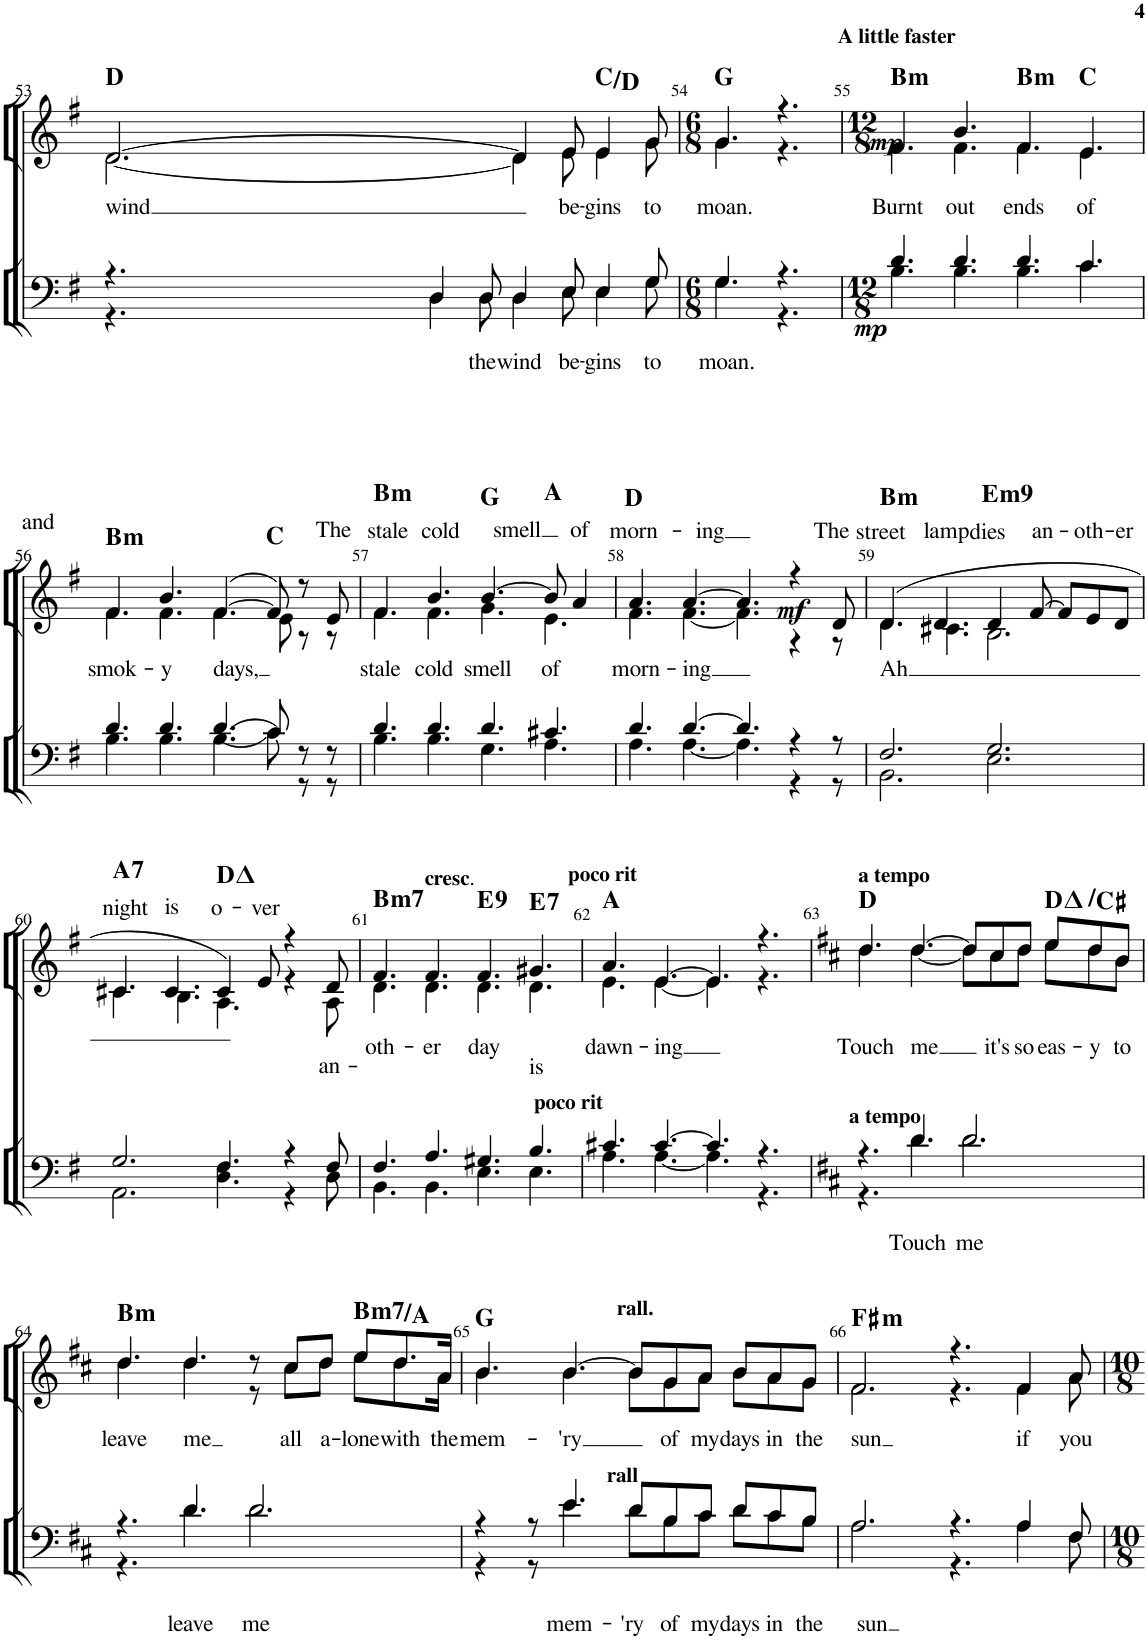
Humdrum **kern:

**kern	**text	**dynam	**kern	**text	**dynam	**harte
*part2	*part2	*part2	*part1	*part1	*part1	*part1
*staff2	*staff2	*staff2	*staff1	*staff1	*staff1	*
*I"T B	*	*	*I"S A	*	*	*
!!LO:PB:g=z
*clefF4	*	*	*clefG2	*	*	*
*k[f#]	*	*	*k[f#]	*	*	*
*M12/8	*	*	*M12/8	*	*	*
=53	=53	=53	=53	=53	=53	=53
*^	*	*	*	*	*	*
!	!	!	!	!	!LO:LY:b	!	!
*	*	*	*	*^	*	*	*
4.r	4.r	.	.	[2.d/	[2.d\	wind	.	D:maj
!	!	!LO:LY:b	!	!	!	!	!	!
4D/	4D\	and	.	.	.	.	.	.
!	!	!LO:LY:b	!	!	!	!	!	!
8D/	8D\	the	.	.	.	.	.	.
!	!	!LO:LY:b	!	!	!	!	!	!
4D/	4D\	wind	.	4d/]	4d\]	.	.	.
!	!	!LO:LY:b	!	!	!	!LO:LY:b	!	!
8E/	8E\	be-	.	8e/	8e\	be-	.	.
!	!	!LO:LY:b	!	!	!	!LO:LY:b	!	!
4E/	4E\	-gins	.	4e/	4e\	-gins	.	C:maj/2
!	!	!LO:LY:b	!	!	!	!LO:LY:b	!	!
8G/	8G\	to	.	8g/	8g\	to	.	.
=54	=54	=54	=54	=54	=54	=54	=54	=54
*M6/8	*	*	*	*M6/8	*	*	*	*
!	!	!LO:LY:b	!	!	!	!LO:LY:b	!	!
4.G/	4.G\	moan.	.	4.g/	4.g\	moan.	.	G:maj
4.r	4.r	.	.	4.r	4.r	.	.	.
=55	=55	=55	=55	=55	=55	=55	=55	=55
*M12/8	*	*	*	*M12/8	*	*	*	*
!	!	!	!	!LO:TX:a:B:t=A little faster	!	!	!	!
!	!	!	!LO:DY:b	!	!	!LO:LY:b	!LO:DY:b	!LO:H:kt=m
4.d/	4.B\	.	mp	4.f#/	4.f#\	Burnt	mp	B:min
!	!	!	!	!	!	!LO:LY:b	!	!
4.d/	4.B\	.	.	4.b/	4.f#\	out	.	.
!	!	!	!	!	!	!LO:LY:b	!	!LO:H:kt=m
4.d/	4.B\	.	.	4.f#/	4.f#\	ends	.	B:min
!	!	!	!	!	!	!LO:LY:b	!	!
4.c/	4.c\	.	.	4.e/	4.e\	of	.	C:maj
!!LO:LB:g=z	!!
=56	=56	=56	=56	=56	=56	=56	=56	=56
!	!	!	!	!	!	!LO:LY:b	!	!LO:H:kt=m
4.d/	4.B\	.	.	4.f#/	4.f#\	smok-	.	B:min
!	!	!	!	!	!	!LO:LY:b	!	!
4.d/	4.B\	.	.	4.b/	4.f#\	-y	.	.
!	!	!	!	!	!	!LO:LY:b	!	!
(4.d/	(4.B\	.	.	([4.f#/	4.f#\	days,	.	.
8c/)	8c\)	.	.	8f#/])	8e\	.	.	C:maj
8r	8r	.	.	8r	8r	.	.	.
!	!	!	!	!	!	!LO:LY:a	!	!
8r	8r	.	.	8e/	8r	The	.	.
=57	=57	=57	=57	=57	=57	=57	=57	=57
!	!	!	!	!	!	!LO:LY:a	!	!
!	!	!	!	!	!	!LO:LY:b	!	!LO:H:kt=m
4.d/	4.B\	.	.	4.f#/	4.f#\	stale	.	B:min
!	!	!	!	!	!	!LO:LY:a	!	!
!	!	!	!	!	!	!LO:LY:b	!	!
4.d/	4.B\	.	.	4.b/	4.f#\	cold	.	.
!	!	!	!	!	!	!LO:LY:a	!	!
!	!	!	!	!	!	!LO:LY:b	!	!
4.d/	4.G\	.	.	[4.b/	4.g\	smell	.	G:maj
!	!	!	!	!	!	!LO:LY:b	!	!
4.c#X/	4.A\	.	.	8b/]	4.e\	of	.	A:maj
!	!	!	!	!	!	!LO:LY:a	!	!
.	.	.	.	4a/	.	of	.	.
=58	=58	=58	=58	=58	=58	=58	=58	=58
!	!	!	!	!	!	!LO:LY:a	!	!
!	!	!	!	!	!	!LO:LY:b	!	!
4.d/	4.A\	.	.	4.a/	4.f#\	morn-	.	D:maj
!	!	!	!	!	!	!LO:LY:a	!	!
!	!	!	!	!	!	!LO:LY:b	!	!
[4.d/	[4.A\	.	.	[4.a/	[4.f#\	-ing	.	.
4.d/]	4.A\]	.	.	4.a/]	4.f#\]	.	.	.
!	!	!	!	!	!	!	!LO:DY:b	!
4r	4r	.	.	4r	4r	.	mf	.
!	!	!	!	!	!	!LO:LY:a	!	!
8r	8r	.	.	8d/	8r	The	.	.
=59	=59	=59	=59	=59	=59	=59	=59	=59
!	!	!	!	!	!	!LO:LY:a	!	!
!	!	!	!	!	!	!LO:LY:b	!	!LO:H:kt=m
2.F#/	2.BB\	.	.	(4.d/	4.d\	Ah	.	B:min
!	!	!	!	!	!	!LO:LY:a	!	!
.	.	.	.	4.d/	4.c#X\	lamp	.	.
!	!	!	!	!	!	!LO:LY:a	!	!LO:H:kt=m9
2.G/	2.E\	.	.	4d/	2.B\	dies	.	E:min9
!	!	!	!	!	!	!LO:LY:a	!	!
.	.	.	.	[8f#/	.	an-	.	.
.	.	.	.	8f#/L]	.	.	.	.
!	!	!	!	!	!	!LO:LY:a	!	!
.	.	.	.	8e/	.	oth-	.	.
!	!	!	!	!	!	!LO:LY:a	!	!
.	.	.	.	8d/J	.	-er	.	.
!!LO:LB:g=z	!!
=60	=60	=60	=60	=60	=60	=60	=60	=60
!	!	!	!	!	!	!LO:LY:a	!	!LO:H:kt=7
2.G/	2.AA\	.	.	4.c#X/	4.c#\	night	.	A:7
!	!	!	!	!	!	!LO:LY:a	!	!
.	.	.	.	4.c#/	4.B\	is	.	.
!	!	!	!	!	!	!LO:LY:a	!	!LO:H:kt=Δ
4.F#/	4.D\ 4.F#\	.	.	4c#/)	4.A\	o-	.	.
!	!	!	!	!	!	!LO:LY:a	!	!
.	.	.	.	8e/	.	-ver	.	.
4r	4r	.	.	4r	4r	.	.	.
!	!	!	!	!	!	!LO:LY:b	!	!
8F#/	8D\	.	.	8d/	8A\	an-	.	.
=61	=61	=61	=61	=61	=61	=61	=61	=61
!	!	!	!	!	!	!LO:LY:b	!	!LO:H:kt=m7
4.F#/	4.BB\	.	.	4.f#/	4.d\	-oth-	.	B:min7
!	!	!	!	!LO:TX:a:B:t=cresc	!	!	!	!
!	!	!	!	!LO:TX:a:t=.	!	!	!	!
!	!	!	!	!	!	!LO:LY:b	!	!
4.A/	4.BB\	.	.	4.f#/	4.d\	-er	.	.
!	!	!	!	!	!	!LO:LY:b	!	!LO:H:kt=9
4.G#X/	4.E\	.	.	4.f#/	4.d\	day	.	E:9
!	!	!	!	!	!	!LO:LY:b	!	!LO:H:kt=7
4.B/	4.E\	.	.	4.g#X/	4.d\	is	.	E:7
=62	=62	=62	=62	=62	=62	=62	=62	=62
!	!	!	!	!LO:TX:a:B:t=poco rit	!	!	!	!
!LO:TX:a:B:t=poco rit	!	!	!	!	!	!	!	!
!	!	!	!	!	!	!LO:LY:b	!	!
4.c#X/	4.A\	.	.	4.a/	4.e\	dawn-	.	A:maj
!	!	!	!	!	!	!LO:LY:b	!	!
[4.c#/	[4.A\	.	.	[4.e/	[4.e\	-ing	.	.
4.c#/]	4.A\]	.	.	4.e/]	4.e\]	.	.	.
4.r	4.r	.	.	4.r	4.r	.	.	.
=63	=63	=63	=63	=63	=63	=63	=63	=63
*k[f#c#]	*	*	*	*k[f#c#]	*	*	*	*
!	!	!	!	!LO:TX:a:B:t=a tempo	!	!	!	!
!LO:TX:a:B:t=a tempo	!	!	!	!	!	!	!	!
!	!	!	!	!	!	!LO:LY:b	!	!
4.r	4.r	.	.	4.dd/	4.dd\	Touch	.	D:maj
!	!	!LO:LY:b	!	!	!	!LO:LY:b	!	!
4.d/	4.d\	Touch	.	[4.dd/	[4.dd\	me	.	.
!	!	!LO:LY:b	!	!	!	!	!	!
2.d/	2.d\	me	.	8dd/L]	8dd\L]	.	.	.
!	!	!	!	!	!	!LO:LY:b	!	!
.	.	.	.	8cc#/	8cc#\	it's	.	.
!	!	!	!	!	!	!LO:LY:b	!	!
.	.	.	.	8dd/J	8dd\J	so	.	.
!	!	!	!	!	!	!LO:LY:b	!	!LO:H:kt=Δ
.	.	.	.	8ee/L	8ee\L	eas-	.	.
!	!	!	!	!	!	!LO:LY:b	!	!LO:H:kt=N.C.
.	.	.	.	8dd/	8dd\	-y	.	N
!	!	!	!	!	!	!LO:LY:b	!	!
.	.	.	.	8b/J	8b\J	to	.	.
!!LO:LB:g=z	!!
=64	=64	=64	=64	=64	=64	=64	=64	=64
!	!	!	!	!	!	!LO:LY:b	!	!LO:H:kt=m
4.r	4.r	.	.	4.dd/	4.dd\	leave	.	B:min
!	!	!LO:LY:b	!	!	!	!LO:LY:b	!	!
4.d/	4.d\	leave	.	4.dd/	4.dd\	me	.	.
!	!	!LO:LY:b	!	!	!	!	!	!
2.d/	2.d\	me	.	8r	8r	.	.	.
!	!	!	!	!	!	!LO:LY:b	!	!
.	.	.	.	8cc#/L	8cc#\L	all	.	.
!	!	!	!	!	!	!LO:LY:b	!	!
.	.	.	.	8dd/J	8dd\J	a-	.	.
!	!	!	!	!	!	!LO:LY:b	!	!LO:H:kt=m7
.	.	.	.	8ee/L	8ee\L	-lone	.	B:min7/b7
!	!	!	!	!	!	!LO:LY:b	!	!
.	.	.	.	8.dd/	8.dd\	with	.	.
!	!	!	!	!	!	!LO:LY:b	!	!
.	.	.	.	16a/Jk	16a\Jk	the	.	.
=65	=65	=65	=65	=65	=65	=65	=65	=65
!	!	!	!	!	!	!LO:LY:b	!	!
4r	4r	.	.	4.b/	4.b\	mem-	.	G:maj
8r	8r	.	.	.	.	.	.	.
!	!	!LO:LY:b	!	!	!	!LO:LY:b	!	!
4.e/	4.e\	mem-	.	[4.b/	4.b\	-'ry	.	.
!	!	!	!	!LO:TX:a:B:t=rall.	!	!	!	!
!LO:TX:a:B:t=rall	!	!	!	!	!	!	!	!
!	!	!LO:LY:b	!	!	!	!	!	!
8d/L	8d\L	-'ry	.	8b/L]	8b\L	.	.	.
!	!	!LO:LY:b	!	!	!	!LO:LY:b	!	!
8B/	8B\	of	.	8g/	8g\	of	.	.
!	!	!LO:LY:b	!	!	!	!LO:LY:b	!	!
8c#/J	8c#\J	my	.	8a/J	8a\J	my	.	.
!	!	!LO:LY:b	!	!	!	!LO:LY:b	!	!
8d/L	8d\L	days	.	8b/L	8b\L	days	.	.
!	!	!LO:LY:b	!	!	!	!LO:LY:b	!	!
8c#/	8c#\	in	.	8a/	8a\	in	.	.
!	!	!LO:LY:b	!	!	!	!LO:LY:b	!	!
8B/J	8B\J	the	.	8g/J	8g\J	the	.	.
=66	=66	=66	=66	=66	=66	=66	=66	=66
!	!	!LO:LY:b	!	!	!	!LO:LY:b	!	!LO:H:kt=m
2.A/	2.A\	sun	.	2.f#/	2.f#\	sun	.	F#:min
4.r	4.r	.	.	4.r	4.r	.	.	.
!	!	!	!	!	!	!LO:LY:b	!	!
4A/	4A\	.	.	4f#/	4f#\	if	.	.
!	!	!	!	!	!	!LO:LY:b	!	!
8F#/	8F#\	.	.	8a/	8a\	you	.	.
*v	*v	*	*	*	*	*	*	*
*	*	*	*v	*v	*	*	*
=	=	=	=	=	=	=
*-	*-	*-	*-	*-	*-	*-
